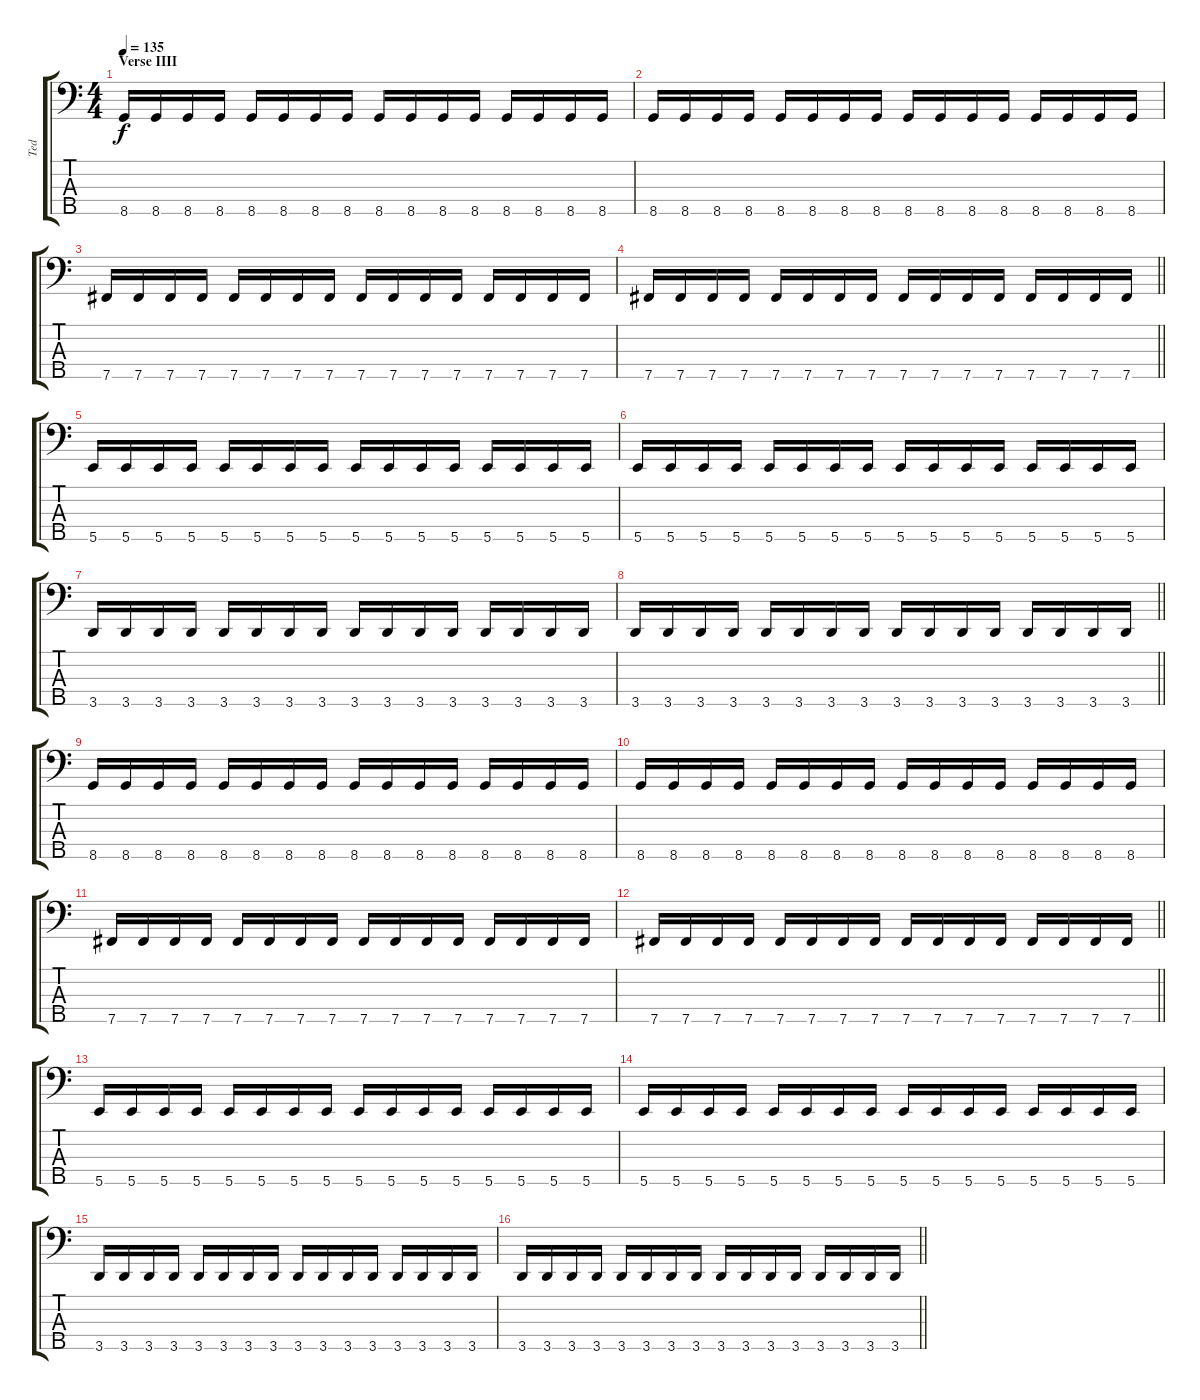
\track ("Ted" "Ted") {instrument electricbassfinger}
\staff {score tabs}
\tuning (G2 D2 A1 E1 B0) {hide}
\ts (4 4)
\section ("" "Verse IIII")
\tempo 135
\clef f4
\ks c
8.5.16{dy f} 8.5.16 8.5.16 8.5.16 8.5.16 8.5.16 8.5.16 8.5.16 8.5.16 8.5.16 8.5.16 8.5.16 8.5.16 8.5.16 8.5.16 8.5.16 |
8.5.16 8.5.16 8.5.16 8.5.16 8.5.16 8.5.16 8.5.16 8.5.16 8.5.16 8.5.16 8.5.16 8.5.16 8.5.16 8.5.16 8.5.16 8.5.16 |
7.5.16 7.5.16 7.5.16 7.5.16 7.5.16 7.5.16 7.5.16 7.5.16 7.5.16 7.5.16 7.5.16 7.5.16 7.5.16 7.5.16 7.5.16 7.5.16 |
\barLineRight lightlight
7.5.16 7.5.16 7.5.16 7.5.16 7.5.16 7.5.16 7.5.16 7.5.16 7.5.16 7.5.16 7.5.16 7.5.16 7.5.16 7.5.16 7.5.16 7.5.16 |
\section ("" "")
5.5.16 5.5.16 5.5.16 5.5.16 5.5.16 5.5.16 5.5.16 5.5.16 5.5.16 5.5.16 5.5.16 5.5.16 5.5.16 5.5.16 5.5.16 5.5.16 |
5.5.16 5.5.16 5.5.16 5.5.16 5.5.16 5.5.16 5.5.16 5.5.16 5.5.16 5.5.16 5.5.16 5.5.16 5.5.16 5.5.16 5.5.16 5.5.16 |
3.5.16 3.5.16 3.5.16 3.5.16 3.5.16 3.5.16 3.5.16 3.5.16 3.5.16 3.5.16 3.5.16 3.5.16 3.5.16 3.5.16 3.5.16 3.5.16 |
\barLineRight lightlight
3.5.16 3.5.16 3.5.16 3.5.16 3.5.16 3.5.16 3.5.16 3.5.16 3.5.16 3.5.16 3.5.16 3.5.16 3.5.16 3.5.16 3.5.16 3.5.16 |
\section ("" "")
8.5.16 8.5.16 8.5.16 8.5.16 8.5.16 8.5.16 8.5.16 8.5.16 8.5.16 8.5.16 8.5.16 8.5.16 8.5.16 8.5.16 8.5.16 8.5.16 |
8.5.16 8.5.16 8.5.16 8.5.16 8.5.16 8.5.16 8.5.16 8.5.16 8.5.16 8.5.16 8.5.16 8.5.16 8.5.16 8.5.16 8.5.16 8.5.16 |
7.5.16 7.5.16 7.5.16 7.5.16 7.5.16 7.5.16 7.5.16 7.5.16 7.5.16 7.5.16 7.5.16 7.5.16 7.5.16 7.5.16 7.5.16 7.5.16 |
\barLineRight lightlight
7.5.16 7.5.16 7.5.16 7.5.16 7.5.16 7.5.16 7.5.16 7.5.16 7.5.16 7.5.16 7.5.16 7.5.16 7.5.16 7.5.16 7.5.16 7.5.16 |
\section ("" "")
5.5.16 5.5.16 5.5.16 5.5.16 5.5.16 5.5.16 5.5.16 5.5.16 5.5.16 5.5.16 5.5.16 5.5.16 5.5.16 5.5.16 5.5.16 5.5.16 |
5.5.16 5.5.16 5.5.16 5.5.16 5.5.16 5.5.16 5.5.16 5.5.16 5.5.16 5.5.16 5.5.16 5.5.16 5.5.16 5.5.16 5.5.16 5.5.16 |
3.5.16 3.5.16 3.5.16 3.5.16 3.5.16 3.5.16 3.5.16 3.5.16 3.5.16 3.5.16 3.5.16 3.5.16 3.5.16 3.5.16 3.5.16 3.5.16 |
\barLineRight lightlight
3.5.16 3.5.16 3.5.16 3.5.16 3.5.16 3.5.16 3.5.16 3.5.16 3.5.16 3.5.16 3.5.16 3.5.16 3.5.16 3.5.16 3.5.16 3.5.16
